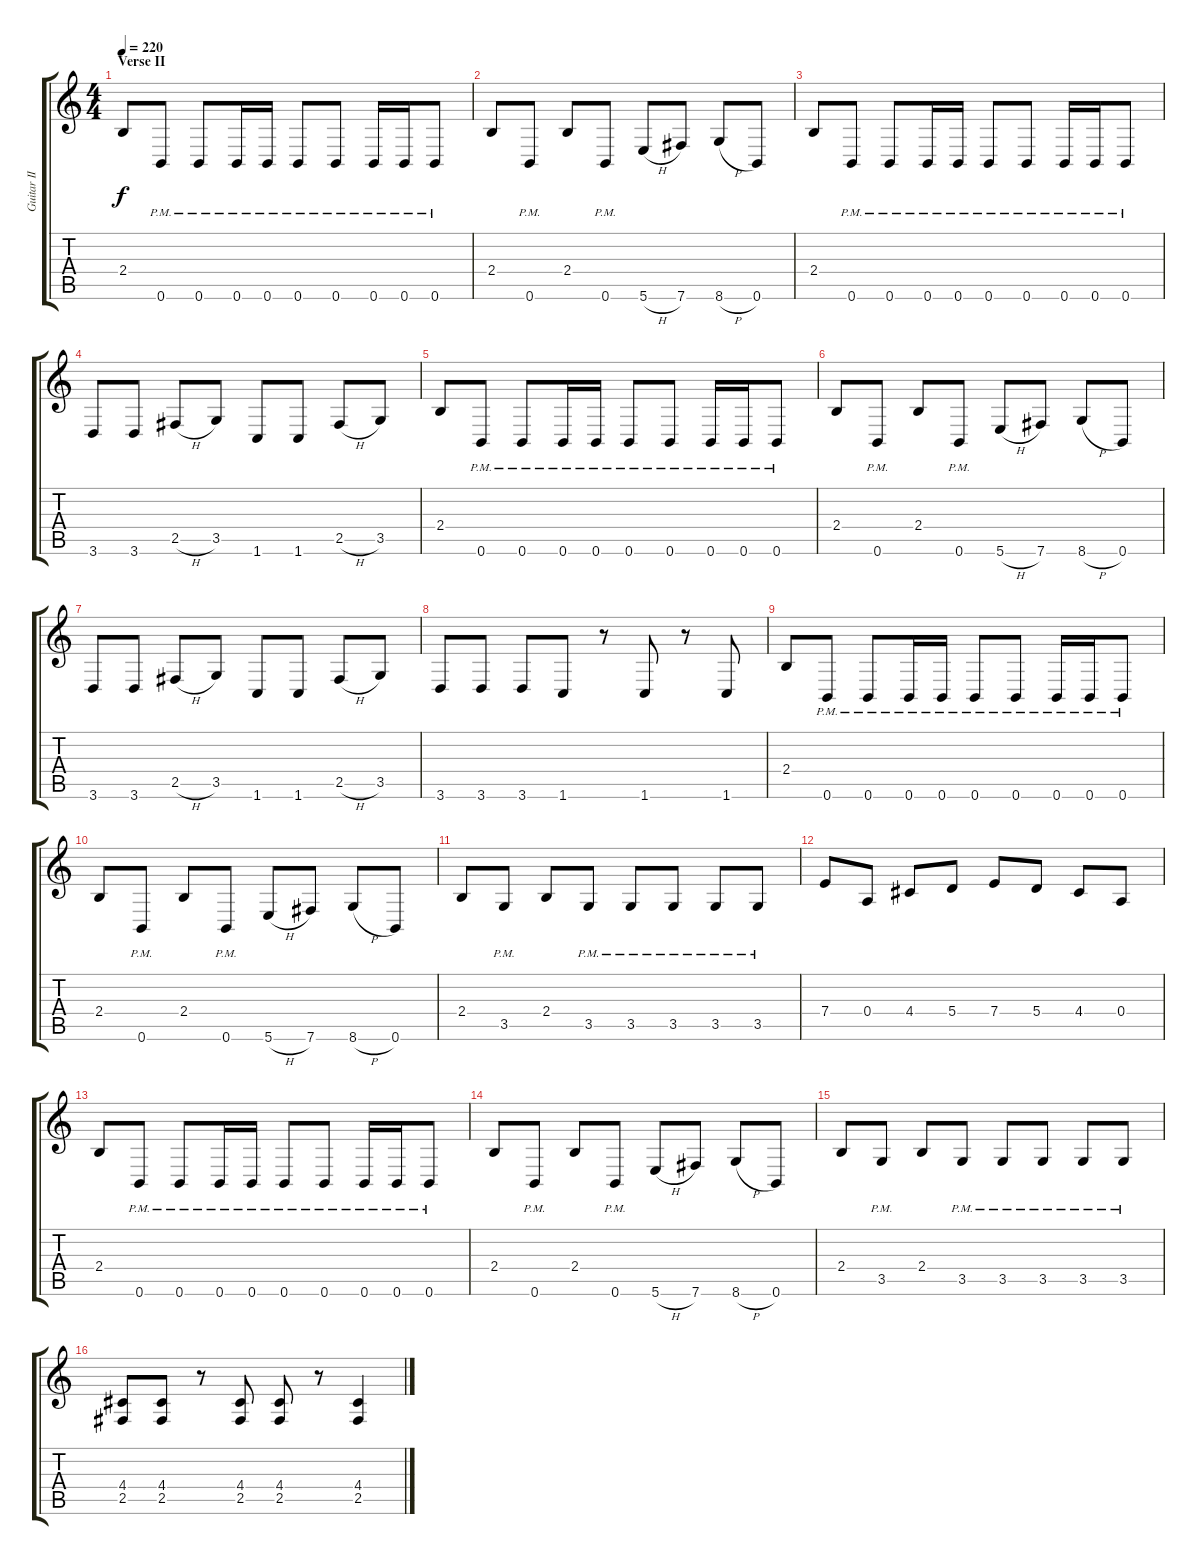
\track ("Guitar II" "Guitar II") {instrument overdrivenguitar}
\staff {score tabs}
\tuning (B3 Gb3 D3 A2 E2 B1) {hide}
\ts (4 4)
\section ("" "Verse II")
\tempo 220
\clef g2
\ks c
2.4.8{dy f} 0.6{pm}.8 0.6{pm}.8 0.6{pm}.16 0.6{pm}.16 0.6{pm}.8 0.6{pm}.8 0.6{pm}.16 0.6{pm}.16 0.6{pm}.8 |
2.4.8 0.6{pm}.8 2.4.8 0.6{pm}.8 5.6{h}.8 7.6.8 8.6{h}.8 0.6.8 |
2.4.8 0.6{pm}.8 0.6{pm}.8 0.6{pm}.16 0.6{pm}.16 0.6{pm}.8 0.6{pm}.8 0.6{pm}.16 0.6{pm}.16 0.6{pm}.8 |
3.6.8 3.6.8 2.5{h}.8 3.5.8 1.6.8 1.6.8 2.5{h}.8 3.5.8 |
2.4.8 0.6{pm}.8 0.6{pm}.8 0.6{pm}.16 0.6{pm}.16 0.6{pm}.8 0.6{pm}.8 0.6{pm}.16 0.6{pm}.16 0.6{pm}.8 |
2.4.8 0.6{pm}.8 2.4.8 0.6{pm}.8 5.6{h}.8 7.6.8 8.6{h}.8 0.6.8 |
3.6.8 3.6.8 2.5{h}.8 3.5.8 1.6.8 1.6.8 2.5{h}.8 3.5.8 |
3.6.8 3.6.8 3.6.8 1.6.8 r.8 1.6.8 r.8 1.6.8 |
2.4.8 0.6{pm}.8 0.6{pm}.8 0.6{pm}.16 0.6{pm}.16 0.6{pm}.8 0.6{pm}.8 0.6{pm}.16 0.6{pm}.16 0.6{pm}.8 |
2.4.8 0.6{pm}.8 2.4.8 0.6{pm}.8 5.6{h}.8 7.6.8 8.6{h}.8 0.6.8 |
2.4.8 3.5{pm}.8 2.4.8 3.5{pm}.8 3.5{pm}.8 3.5{pm}.8 3.5{pm}.8 3.5{pm}.8 |
7.4.8 0.4.8 4.4.8 5.4.8 7.4.8 5.4.8 4.4.8 0.4.8 |
2.4.8 0.6{pm}.8 0.6{pm}.8 0.6{pm}.16 0.6{pm}.16 0.6{pm}.8 0.6{pm}.8 0.6{pm}.16 0.6{pm}.16 0.6{pm}.8 |
2.4.8 0.6{pm}.8 2.4.8 0.6{pm}.8 5.6{h}.8 7.6.8 8.6{h}.8 0.6.8 |
2.4.8 3.5{pm}.8 2.4.8 3.5{pm}.8 3.5{pm}.8 3.5{pm}.8 3.5{pm}.8 3.5{pm}.8 |
(4.4 2.5).8 (4.4 2.5).8 r.8 (4.4 2.5).8 (4.4 2.5).8 r.8 (4.4 2.5).4
